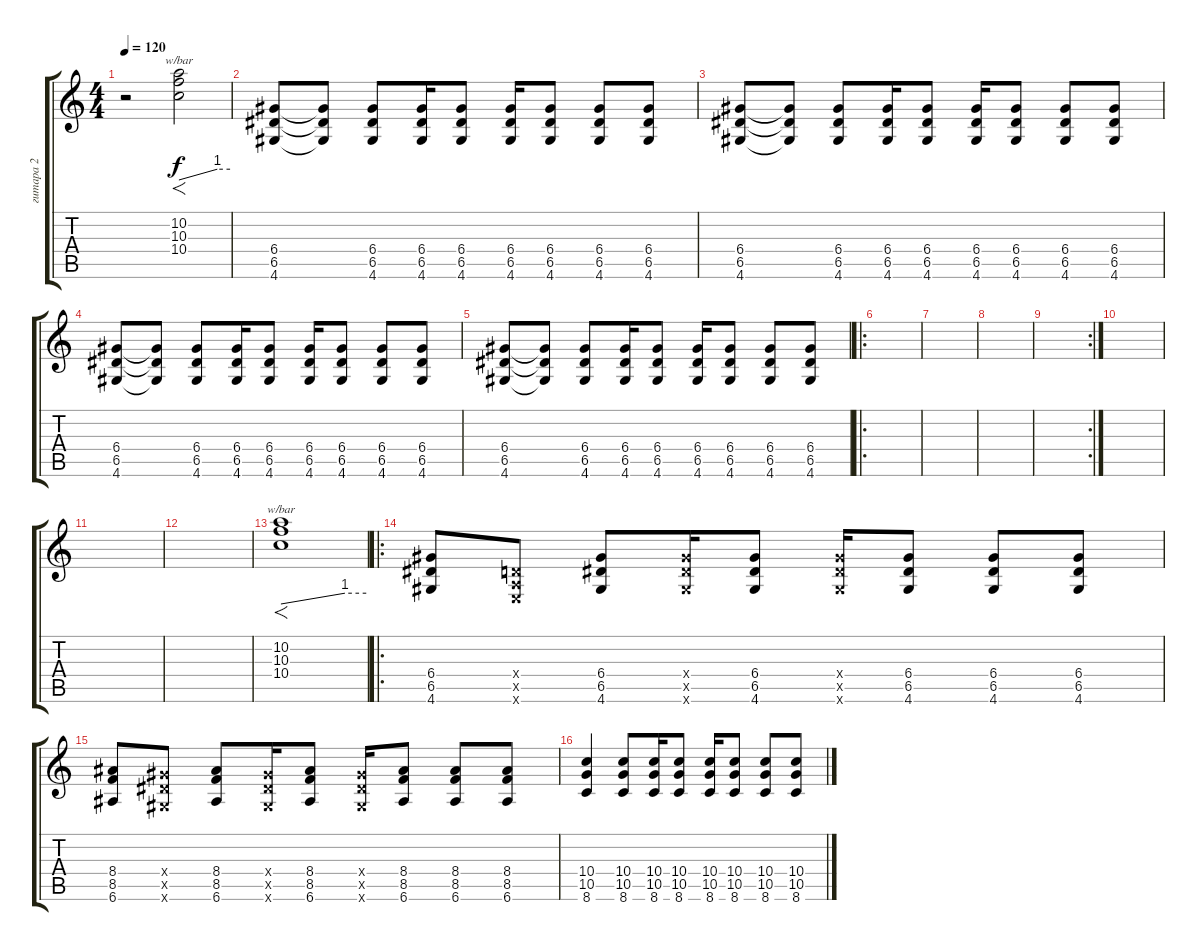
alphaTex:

\track ("гитара 2" "гитара 2") {instrument distortionguitar}
\staff {score tabs}
\tuning (E4 B3 G3 D3 A2 E2) {hide}
\ts (4 4)
\tempo 120
\clef g2
\ks c
r.2{dy f} (10.2 10.3 10.4).2{f tbe (custom default 0 0 45 4 60 4)} |
(6.4 6.5 4.6).8 (6.4{t} 6.5{t} 4.6{t}).8 (6.4 6.5 4.6).8 (6.4 6.5 4.6).16 (6.4 6.5 4.6).8 (6.4 6.5 4.6).16 (6.4 6.5 4.6).8 (6.4 6.5 4.6).8 (6.4 6.5 4.6).8 |
(6.4 6.5 4.6).8 (6.4{t} 6.5{t} 4.6{t}).8 (6.4 6.5 4.6).8 (6.4 6.5 4.6).16 (6.4 6.5 4.6).8 (6.4 6.5 4.6).16 (6.4 6.5 4.6).8 (6.4 6.5 4.6).8 (6.4 6.5 4.6).8 |
(6.4 6.5 4.6).8 (6.4{t} 6.5{t} 4.6{t}).8 (6.4 6.5 4.6).8 (6.4 6.5 4.6).16 (6.4 6.5 4.6).8 (6.4 6.5 4.6).16 (6.4 6.5 4.6).8 (6.4 6.5 4.6).8 (6.4 6.5 4.6).8 |
(6.4 6.5 4.6).8 (6.4{t} 6.5{t} 4.6{t}).8 (6.4 6.5 4.6).8 (6.4 6.5 4.6).16 (6.4 6.5 4.6).8 (6.4 6.5 4.6).16 (6.4 6.5 4.6).8 (6.4 6.5 4.6).8 (6.4 6.5 4.6).8 |
\ro
|
|
|
\rc 2
|
|
|
|
(10.2 10.3 10.4).1{f tbe (custom default 0 0 45 4 60 4)} |
\ro
(6.4 6.5 4.6).8 (0.4{x} 0.5{x} 0.6{x}).8 (6.4 6.5 4.6).8 (6.4{x} 6.5{x} 4.6{x}).16 (6.4 6.5 4.6).8 (6.4{x} 6.5{x} 4.6{x}).16 (6.4 6.5 4.6).8 (6.4 6.5 4.6).8 (6.4 6.5 4.6).8 |
(8.4 8.5 6.6).8 (6.4{x} 6.5{x} 4.6{x}).8 (8.4 8.5 6.6).8 (6.4{x} 6.5{x} 4.6{x}).16 (8.4 8.5 6.6).8 (6.4{x} 6.5{x} 4.6{x}).16 (8.4 8.5 6.6).8 (8.4 8.5 6.6).8 (8.4 8.5 6.6).8 |
(10.4 10.5 8.6).4 (10.4 10.5 8.6).8 (10.4 10.5 8.6).16 (10.4 10.5 8.6).8 (10.4 10.5 8.6).16 (10.4 10.5 8.6).8 (10.4 10.5 8.6).8 (10.4 10.5 8.6).8
